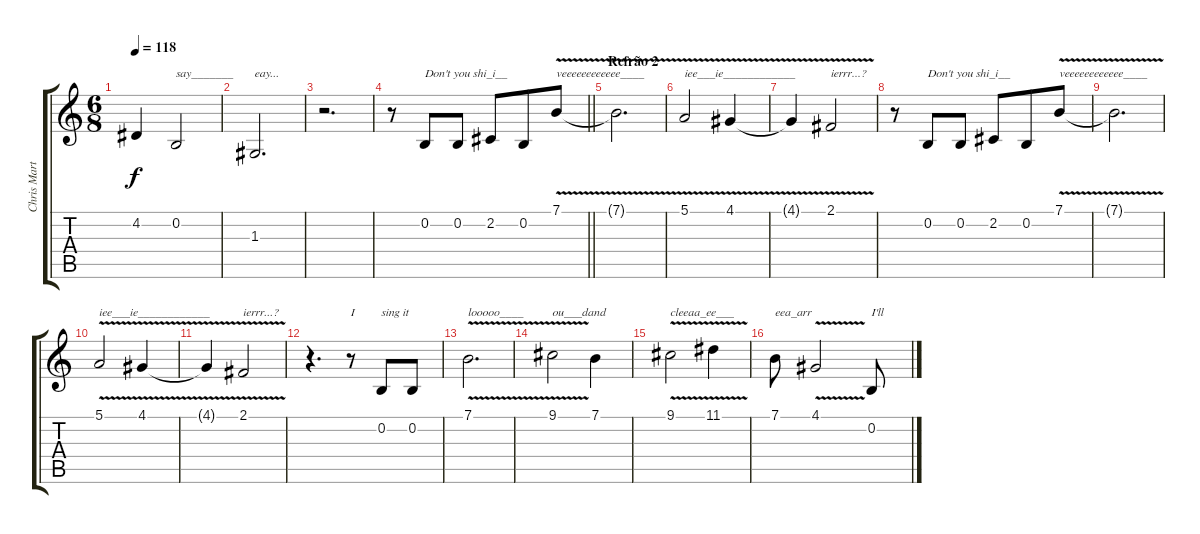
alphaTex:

\track ("Chris Martin (voz)" "Chris Mart") {instrument tangoaccordion}
\staff {score tabs}
\tuning (E4 B3 G3 D3 A2 E2) {hide}
\ts (6 8)
\tempo 118
\clef g2
\ks c
4.2{t}.4{dy f} 0.2.2{txt "say_______"} |
1.3.2{d txt "eay..."} |
r.2{d} |
\barLineRight lightlight
r.8 0.2.8{txt "Don't you shi_i__"} 0.2.8 2.2.8 0.2.8 7.1{v}.8{txt "veeeeeeeeeeee____"} |
\section ("" "Refrão 2")
7.1{t}.2{d} |
5.1{v}.2{txt "iee___ie____________"} 4.1{v}.4 |
4.1{v t}.4 2.1{v}.2{txt "ierrr...?"} |
r.8 0.2.8{txt "Don't you shi_i__"} 0.2.8 2.2.8 0.2.8 7.1{v}.8{txt "veeeeeeeeeeee____"} |
7.1{t}.2{d} |
5.1{v}.2{txt "iee___ie____________"} 4.1{v}.4 |
4.1{v t}.4 2.1{v}.2{txt "ierrr...?"} |
r.4{d} r.8{txt "I"} 0.2.8{txt "sing it"} 0.2.8 |
7.1{v}.2{d txt "looooo____"} |
9.1{v}.2{txt "ou___dand"} 7.1.4 |
9.1{v}.2{txt "cleeaa_ee___"} 11.1{v}.4 |
7.1.8{txt "eea_arr"} 4.1{v}.2 0.2.8{txt "I'll"}
